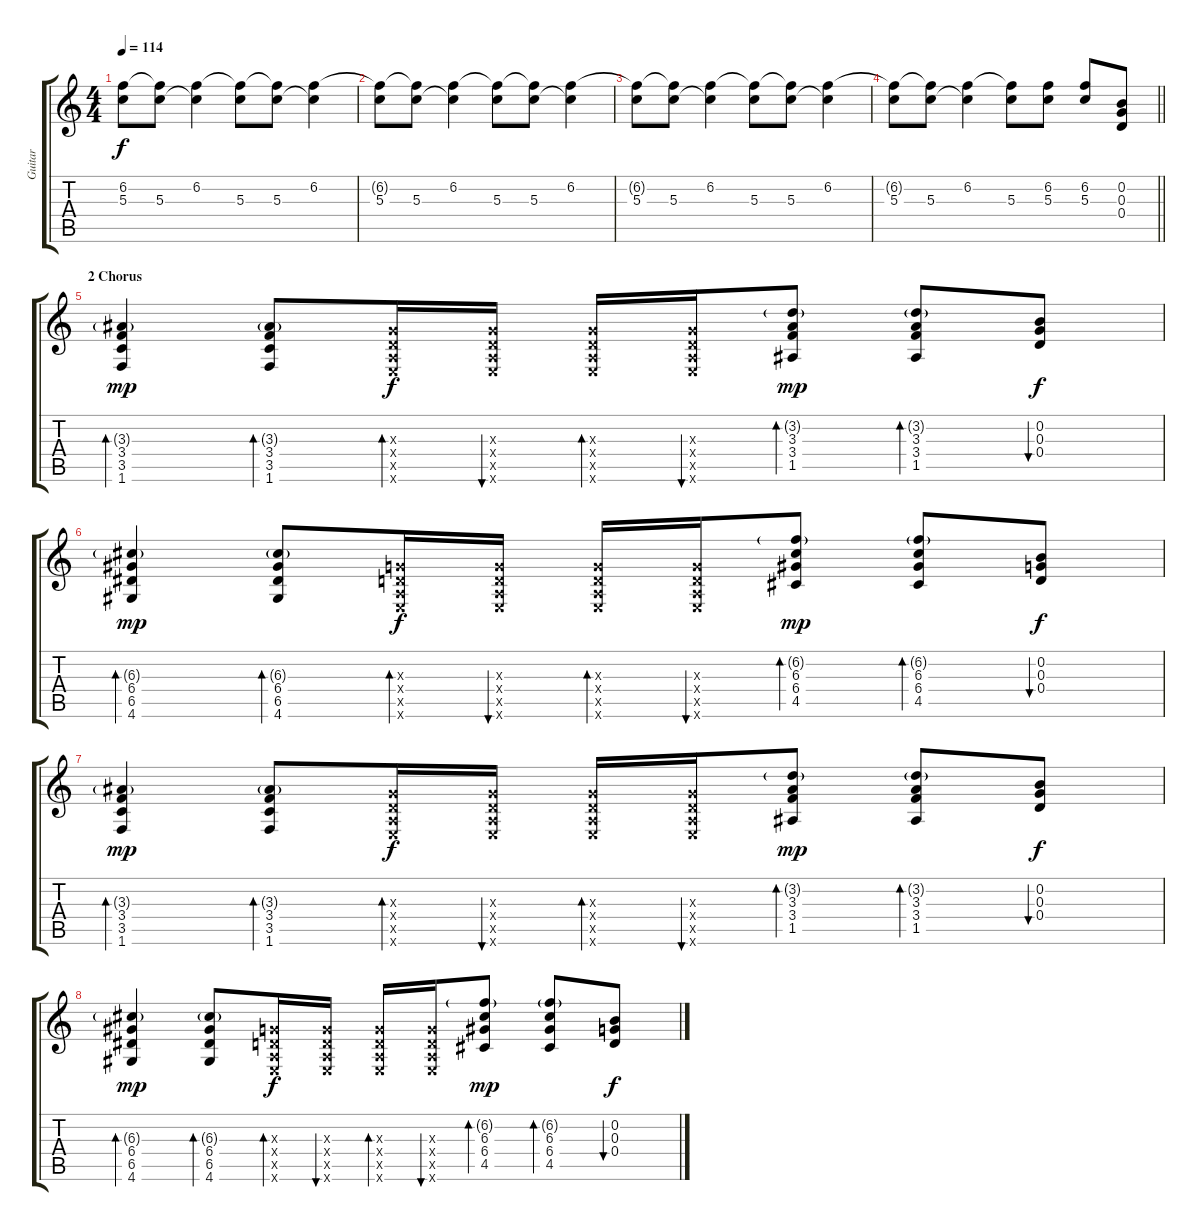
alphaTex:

\track ("Guitar" "Guitar") {instrument electricguitarclean}
\staff {score tabs}
\tuning (E4 B3 G3 D3 A2 E2) {hide}
\ts (4 4)
\tempo 114
\clef g2
\ks c
(6.2{t} 5.3).8{dy f} (6.2{t} 5.3).8 (6.2 5.3{t}).4 (6.2{t} 5.3).8 (6.2{t} 5.3).8 (6.2 5.3{t}).4 |
(6.2{t} 5.3).8 (6.2{t} 5.3).8 (6.2 5.3{t}).4 (6.2{t} 5.3).8 (6.2{t} 5.3).8 (6.2 5.3{t}).4 |
(6.2{t} 5.3).8 (6.2{t} 5.3).8 (6.2 5.3{t}).4 (6.2{t} 5.3).8 (6.2{t} 5.3).8 (6.2 5.3{t}).4 |
\barLineRight lightlight
(6.2{t} 5.3).8 (6.2{t} 5.3).8 (6.2 5.3{t}).4 (6.2{t} 5.3).8 (6.2 5.3).8 (6.2 5.3).8 (0.2 0.3 0.4).8 |
\section ("" "2 Chorus")
(3.3{g} 3.4 3.5 1.6).4{bd 60 dy mp} (3.3{g} 3.4 3.5 1.6).8{bd 60} (0.3{x} 0.4{x} 0.5{x} 0.6{x}).16{bd 60 dy f} (0.3{x} 0.4{x} 0.5{x} 0.6{x}).16{bu 60} (0.3{x} 0.4{x} 0.5{x} 0.6{x}).16{bd 60} (0.3{x} 0.4{x} 0.5{x} 0.6{x}).16{bu 60} (3.2{g} 3.3 3.4 1.5).8{bd 60 dy mp} (3.2{g} 3.3 3.4 1.5).8{bd 60} (0.2 0.3 0.4).8{bu 60 dy f} |
(6.3{g} 6.4 6.5 4.6).4{bd 60 dy mp} (6.3{g} 6.4 6.5 4.6).8{bd 60} (0.3{x} 0.4{x} 0.5{x} 0.6{x}).16{bd 60 dy f} (0.3{x} 0.4{x} 0.5{x} 0.6{x}).16{bu 60} (0.3{x} 0.4{x} 0.5{x} 0.6{x}).16{bd 60} (0.3{x} 0.4{x} 0.5{x} 0.6{x}).16{bu 60} (6.2{g} 6.3 6.4 4.5).8{bd 60 dy mp} (6.2{g} 6.3 6.4 4.5).8{bd 60} (0.2 0.3 0.4).8{bu 60 dy f} |
(3.3{g} 3.4 3.5 1.6).4{bd 60 dy mp} (3.3{g} 3.4 3.5 1.6).8{bd 60} (0.3{x} 0.4{x} 0.5{x} 0.6{x}).16{bd 60 dy f} (0.3{x} 0.4{x} 0.5{x} 0.6{x}).16{bu 60} (0.3{x} 0.4{x} 0.5{x} 0.6{x}).16{bd 60} (0.3{x} 0.4{x} 0.5{x} 0.6{x}).16{bu 60} (3.2{g} 3.3 3.4 1.5).8{bd 60 dy mp} (3.2{g} 3.3 3.4 1.5).8{bd 60} (0.2 0.3 0.4).8{bu 60 dy f} |
(6.3{g} 6.4 6.5 4.6).4{bd 60 dy mp} (6.3{g} 6.4 6.5 4.6).8{bd 60} (0.3{x} 0.4{x} 0.5{x} 0.6{x}).16{bd 60 dy f} (0.3{x} 0.4{x} 0.5{x} 0.6{x}).16{bu 60} (0.3{x} 0.4{x} 0.5{x} 0.6{x}).16{bd 60} (0.3{x} 0.4{x} 0.5{x} 0.6{x}).16{bu 60} (6.2{g} 6.3 6.4 4.5).8{bd 60 dy mp} (6.2{g} 6.3 6.4 4.5).8{bd 60} (0.2 0.3 0.4).8{bu 60 dy f}
